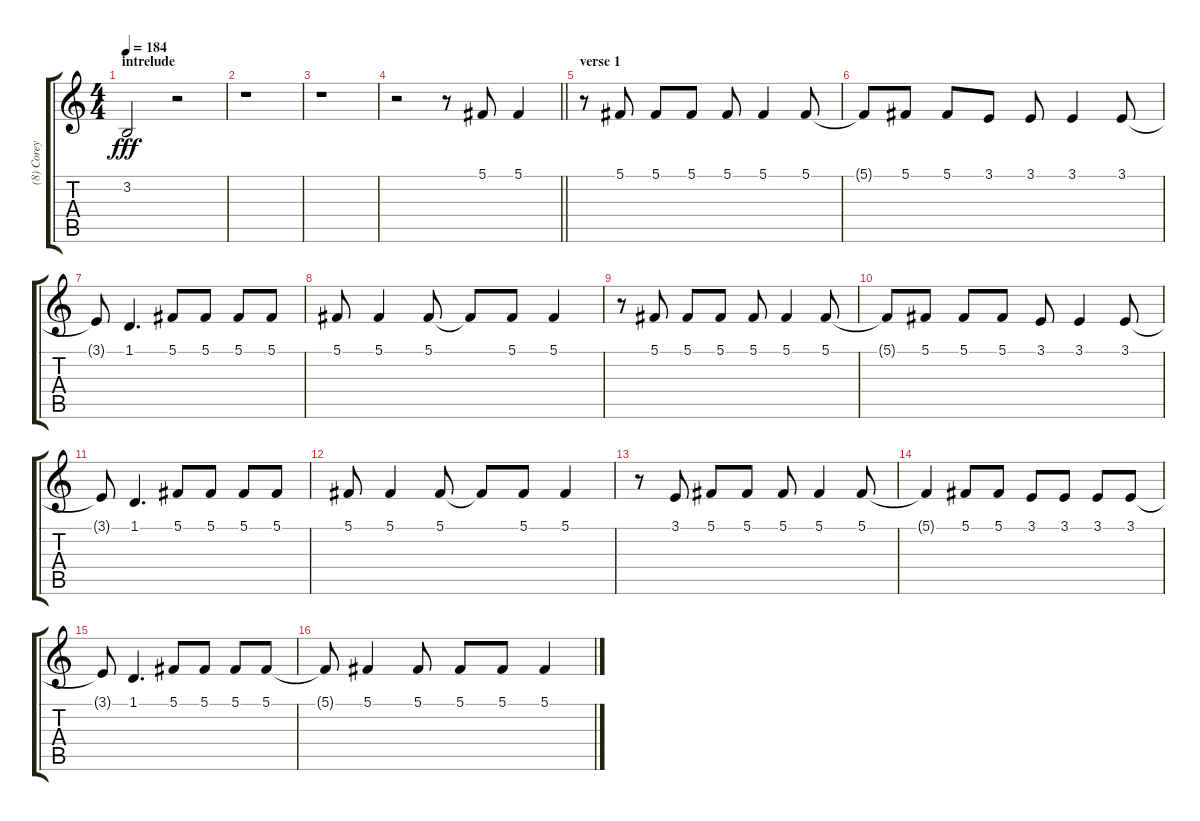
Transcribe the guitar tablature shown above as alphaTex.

\track ("(8) Corey - vocal" "(8) Corey ") {instrument lead2sawtooth}
\staff {score tabs}
\tuning (Db4 Ab3 E3 B2 Gb2 Db2) {hide}
\ts (4 4)
\section ("" "intrelude")
\tempo 184
\clef g2
\ks c
3.2{t}.2{dy fff} r.2 |
r.1 |
r.1 |
\barLineRight lightlight
r.2 r.8 5.1.8 5.1.4 |
\section ("" "verse 1")
r.8 5.1.8 5.1.8 5.1.8 5.1.8 5.1.4 5.1.8 |
5.1{t}.8 5.1.8 5.1.8 3.1.8 3.1.8 3.1.4 3.1.8 |
3.1{t}.8 1.1.4{d} 5.1.8 5.1.8 5.1.8 5.1.8 |
5.1.8 5.1.4 5.1.8 5.1{t}.8 5.1.8 5.1.4 |
r.8 5.1.8 5.1.8 5.1.8 5.1.8 5.1.4 5.1.8 |
5.1{t}.8 5.1.8 5.1.8 5.1.8 3.1.8 3.1.4 3.1.8 |
3.1{t}.8 1.1.4{d} 5.1.8 5.1.8 5.1.8 5.1.8 |
5.1.8 5.1.4 5.1.8 5.1{t}.8 5.1.8 5.1.4 |
r.8 3.1.8 5.1.8 5.1.8 5.1.8 5.1.4 5.1.8 |
5.1{t}.4 5.1.8 5.1.8 3.1.8 3.1.8 3.1.8 3.1.8 |
3.1{t}.8 1.1.4{d} 5.1.8 5.1.8 5.1.8 5.1.8 |
5.1{t}.8 5.1.4 5.1.8 5.1.8 5.1.8 5.1.4
